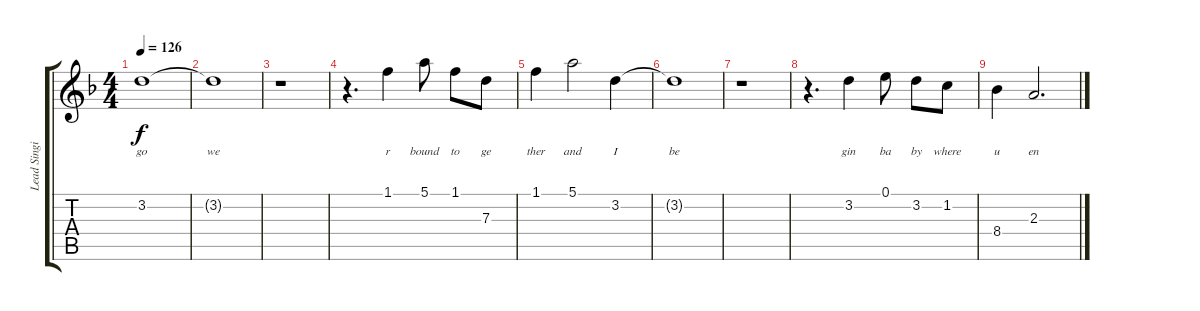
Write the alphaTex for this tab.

\track ("Lead Singing" "Lead Singi") {instrument acousticguitarsteel}
\staff {score tabs}
\tuning (E4 B3 G3 D3 A2 E2) {hide}
\ts (4 4)
\tempo 126
\clef g2
\ks dminor
3.2.1{lyrics (0 "go") lyrics (1 "") lyrics (2 "") lyrics (3 "") lyrics (4 "") dy f} |
3.2{t}.1{lyrics (0 "we") lyrics (1 "") lyrics (2 "") lyrics (3 "") lyrics (4 "")} |
r.1 |
r.4{d} 1.1.4{lyrics (0 "r") lyrics (1 "") lyrics (2 "") lyrics (3 "") lyrics (4 "")} 5.1.8{lyrics (0 "bound") lyrics (1 "") lyrics (2 "") lyrics (3 "") lyrics (4 "")} 1.1.8{lyrics (0 "to") lyrics (1 "") lyrics (2 "") lyrics (3 "") lyrics (4 "")} 7.3.8{lyrics (0 "ge") lyrics (1 "") lyrics (2 "") lyrics (3 "") lyrics (4 "")} |
1.1.4{lyrics (0 "ther") lyrics (1 "") lyrics (2 "") lyrics (3 "") lyrics (4 "")} 5.1.2{lyrics (0 "and") lyrics (1 "") lyrics (2 "") lyrics (3 "") lyrics (4 "")} 3.2.4{lyrics (0 "I") lyrics (1 "") lyrics (2 "") lyrics (3 "") lyrics (4 "")} |
3.2{t}.1{lyrics (0 "be") lyrics (1 "") lyrics (2 "") lyrics (3 "") lyrics (4 "")} |
r.1 |
r.4{d} 3.2.4{lyrics (0 "gin") lyrics (1 "") lyrics (2 "") lyrics (3 "") lyrics (4 "")} 0.1.8{lyrics (0 "ba") lyrics (1 "") lyrics (2 "") lyrics (3 "") lyrics (4 "")} 3.2.8{lyrics (0 "by") lyrics (1 "") lyrics (2 "") lyrics (3 "") lyrics (4 "")} 1.2.8{lyrics (0 "where") lyrics (1 "") lyrics (2 "") lyrics (3 "") lyrics (4 "")} |
8.4.4{lyrics (0 "u") lyrics (1 "") lyrics (2 "") lyrics (3 "") lyrics (4 "")} 2.3.2{d lyrics (0 "en") lyrics (1 "") lyrics (2 "") lyrics (3 "") lyrics (4 "")}
